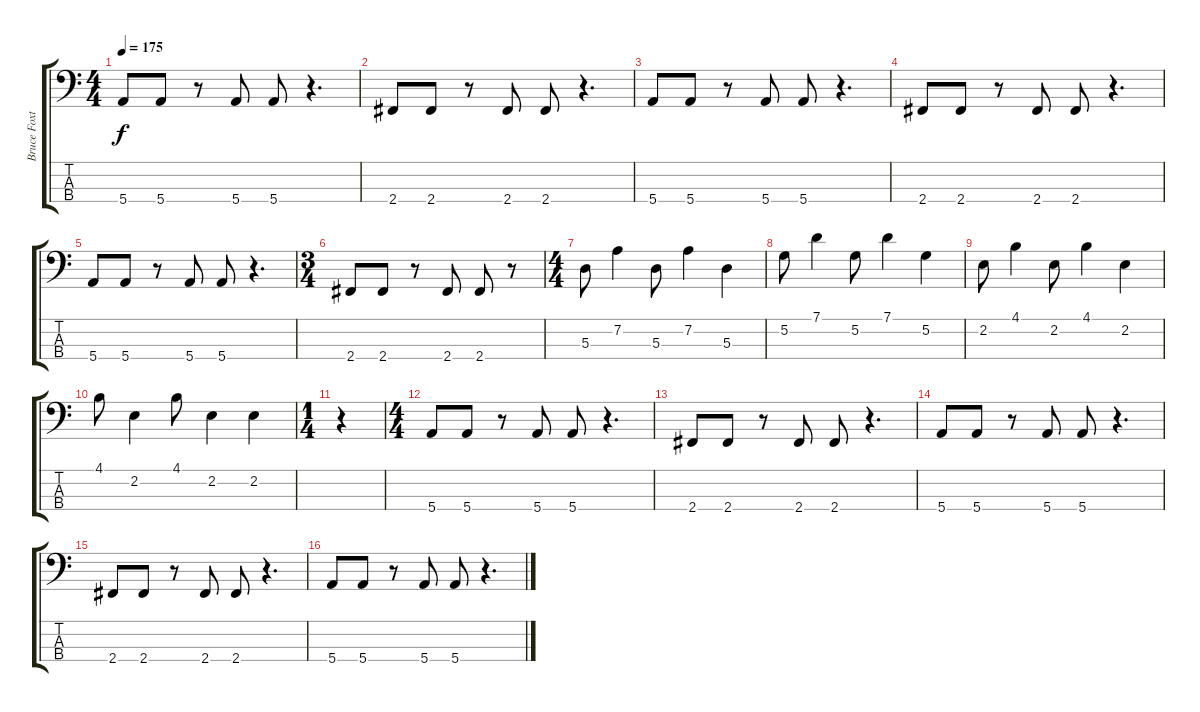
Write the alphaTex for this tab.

\track ("Bruce Foxton" "Bruce Foxt") {instrument electricbassfinger}
\staff {score tabs}
\tuning (G2 D2 A1 E1) {hide}
\ts (4 4)
\tempo 175
\clef f4
\ks c
5.4.8{dy f} 5.4.8 r.8 5.4.8 5.4.8 r.4{d} |
2.4.8 2.4.8 r.8 2.4.8 2.4.8 r.4{d} |
5.4.8 5.4.8 r.8 5.4.8 5.4.8 r.4{d} |
2.4.8 2.4.8 r.8 2.4.8 2.4.8 r.4{d} |
5.4.8 5.4.8 r.8 5.4.8 5.4.8 r.4{d} |
\ts (3 4)
2.4.8 2.4.8 r.8 2.4.8 2.4.8 r.8 |
\ts (4 4)
5.3.8 7.2.4 5.3.8 7.2.4 5.3.4 |
5.2.8 7.1.4 5.2.8 7.1.4 5.2.4 |
2.2.8 4.1.4 2.2.8 4.1.4 2.2.4 |
4.1.8 2.2.4 4.1.8 2.2.4 2.2.4 |
\ts (1 4)
r.4 |
\ts (4 4)
5.4.8 5.4.8 r.8 5.4.8 5.4.8 r.4{d} |
2.4.8 2.4.8 r.8 2.4.8 2.4.8 r.4{d} |
5.4.8 5.4.8 r.8 5.4.8 5.4.8 r.4{d} |
2.4.8 2.4.8 r.8 2.4.8 2.4.8 r.4{d} |
5.4.8 5.4.8 r.8 5.4.8 5.4.8 r.4{d}
